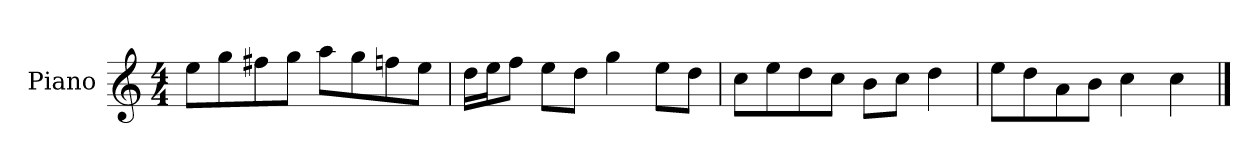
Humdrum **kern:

**kern
*part1
*staff1
*I"Piano
*I'P-no
*clefG2
*k[]
*M4/4
*MM90
=1
8ee\L
8gg\
8ff#X\
8gg\J
8aa\L
8gg\
8ffn\
8ee\J
=2
16dd\LL
16ee\J
8ff\J
8ee\L
8dd\J
4gg\
8ee\L
8dd\J
=3
8cc\L
8ee\
8dd\
8cc\J
8b\L
8cc\J
4dd\
=4
8ee\L
8dd\
8a\
8b\J
4cc\
4cc\
==
*-
